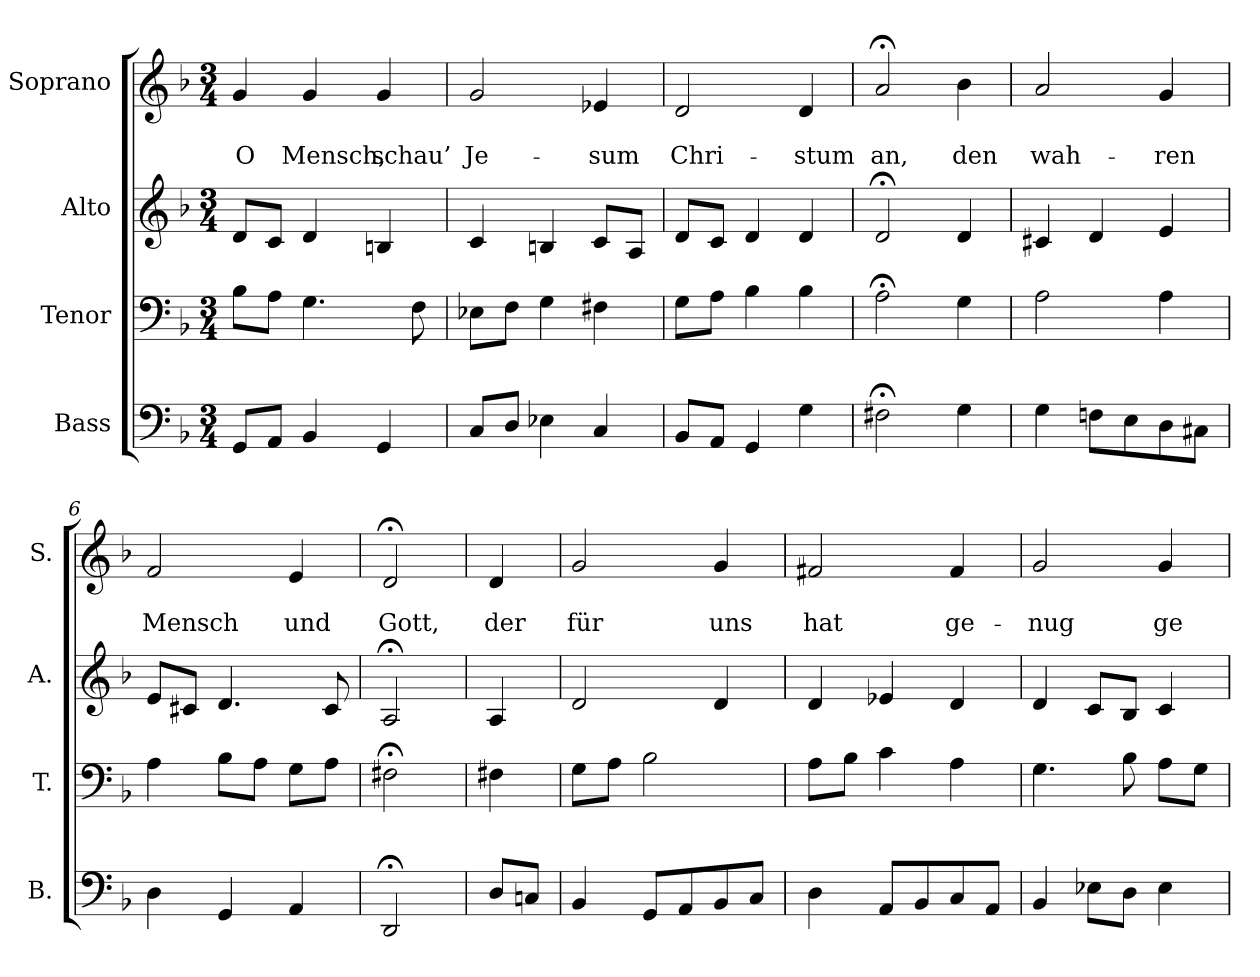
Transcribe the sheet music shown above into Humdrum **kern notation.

**kern	**kern	**kern	**kern	**text	**text
*part4	*part3	*part2	*part1	*part1	*part1
*staff4	*staff3	*staff2	*staff1	*staff1	*staff1
*I"Bass	*I"Tenor	*I"Alto	*I"Soprano	*	*
*I'B.	*I'T.	*I'A.	*I'S.	*	*
*clefF4	*clefF4	*clefG2	*clefG2	*	*
*k[b-]	*k[b-]	*k[b-]	*k[b-]	*	*
*d:	*d:	*d:	*d:	*	*
*M3/4	*M3/4	*M3/4	*M3/4	*	*
=1	=1	=1	=1	=1	=1
8GG/L	8B-\L	8d/L	4g/	.	O
8AA/J	8A\J	8c/J	.	.	.
4BB-/	4.G\	4d/	4g/	.	Mensch,
4GG/	.	4Bn/	4g/	.	schau’
.	8F\	.	.	.	.
=2	=2	=2	=2	=2	=2
8C/L	8E-X\L	4c/	2g/	.	Je-
8D/J	8F\J	.	.	.	.
4E-X\	4G\	4Bn/	.	.	.
4C/	4F#X\	8c/L	4e-X/	.	-sum
.	.	8A/J	.	.	.
=3	=3	=3	=3	=3	=3
8BB-/L	8G\L	8d/L	2d/	.	Chri-
8AA/J	8A\J	8c/J	.	.	.
4GG/	4B-\	4d/	.	.	.
4G\	4B-\	4d/	4d/	.	-stum
=4	=4	=4	=4	=4	=4
2F#X;<\	2A;<\	2d;</	2a;</	.	an,
4G\	4G\	4d/	4b-\	.	den
=5	=5	=5	=5	=5	=5
4G\	2A\	4c#X/	2a/	.	wah-
8Fn\L	.	4d/	.	.	.
8E\	.	.	.	.	.
8D\	4A\	4e/	4g/	.	-ren
8C#X\J	.	.	.	.	.
=6	=6	=6	=6	=6	=6
4D\	4A\	8e/L	2f/	.	Mensch
.	.	8c#X/J	.	.	.
4GG/	8B-\L	4.d/	.	.	.
.	8A\J	.	.	.	.
4AA/	8G\L	.	4e/	.	und
.	8A\J	8c#/	.	.	.
=7	=7	=7	=7	=7	=7
2DD;</	2F#X;<\	2A;</	2d;</	.	Gott,
!!LO:LB:g=z
=7a	=7a	=7a	=7a	=7a	=7a
8D/L	4F#X\	4A/	4d/	.	der
8Cn/J	.	.	.	.	.
=8	=8	=8	=8	=8	=8
4BB-/	8G\L	2d/	2g/	.	für
.	8A\J	.	.	.	.
8GG/L	2B-\	.	.	.	.
8AA/	.	.	.	.	.
8BB-/	.	4d/	4g/	.	uns
8C/J	.	.	.	.	.
=9	=9	=9	=9	=9	=9
4D\	8A\L	4d/	2f#X/	.	hat
.	8B-\J	.	.	.	.
8AA/L	4c\	4e-X/	.	.	.
8BB-/	.	.	.	.	.
8C/	4A\	4d/	4f#/	.	ge-
8AA/J	.	.	.	.	.
=10	=10	=10	=10	=10	=10
4BB-/	4.G\	4d/	2g/	.	-nug
8E-X\L	.	8c/L	.	.	.
8D\J	8B-\	8B-/J	.	.	.
4E-\	8A\L	4c/	4g/	.	ge-
.	8G\J	.	.	.	.
=	=	=	=	=	=
*-	*-	*-	*-	*-	*-
